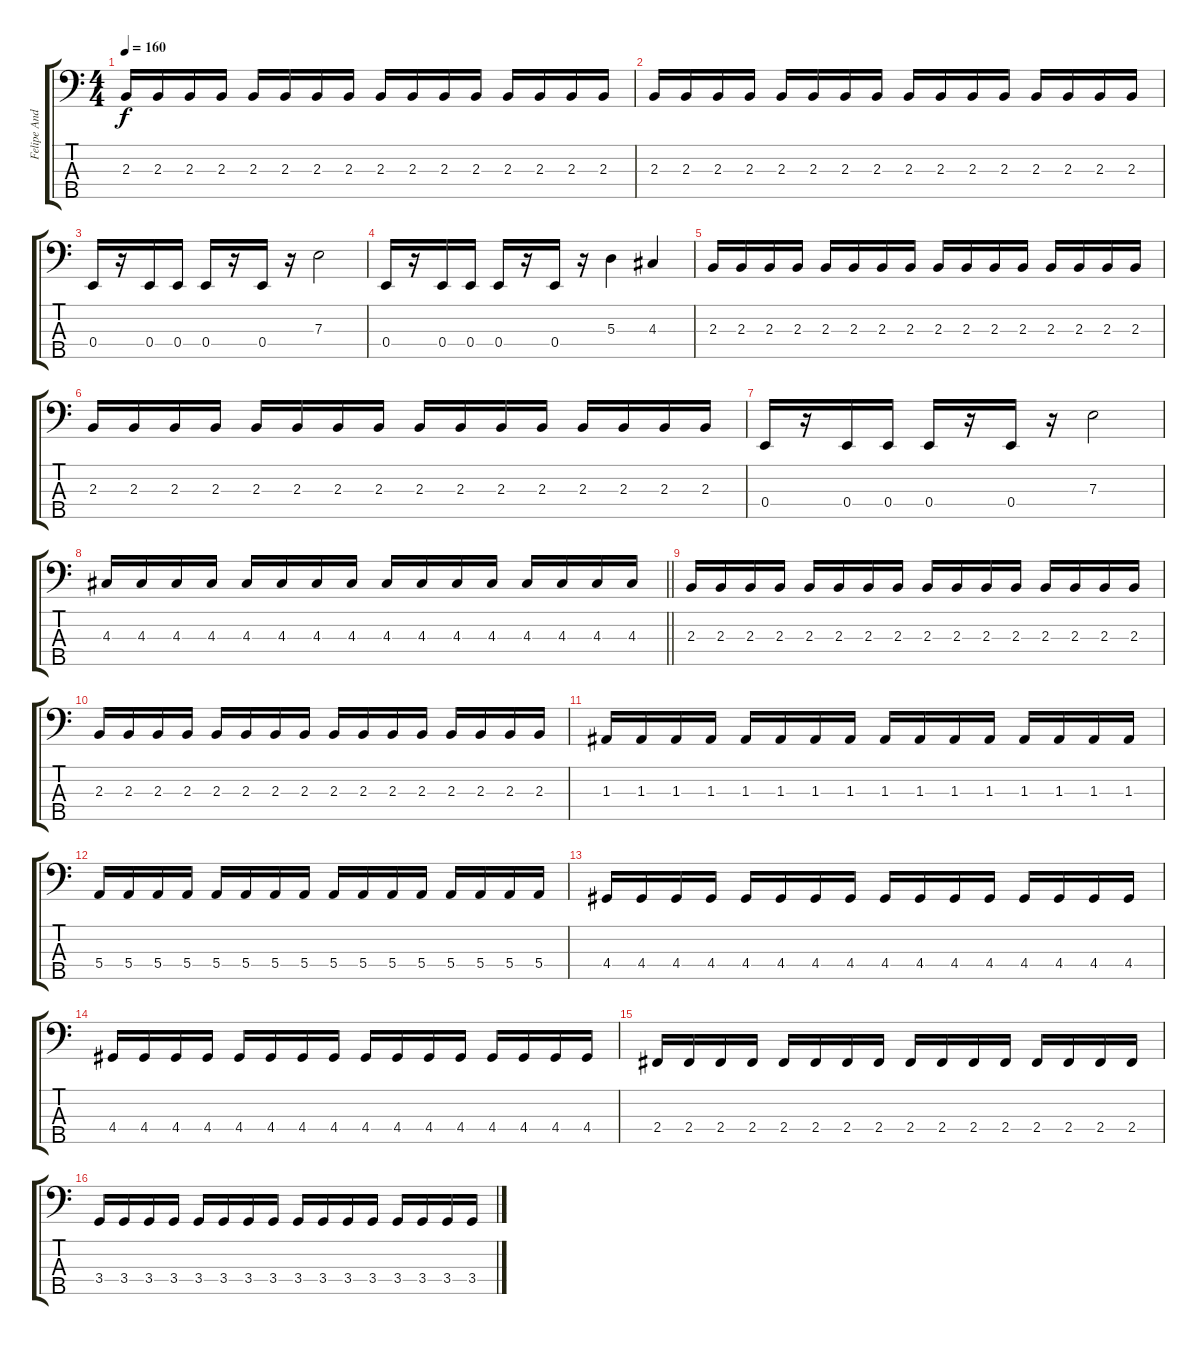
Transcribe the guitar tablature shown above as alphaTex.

\track ("Felipe Andreoli" "Felipe And") {instrument electricbassfinger}
\staff {score tabs}
\tuning (G2 D2 A1 E1 B0) {hide}
\ts (4 4)
\tempo 160
\clef f4
\ks c
2.3.16{dy f} 2.3.16 2.3.16 2.3.16 2.3.16 2.3.16 2.3.16 2.3.16 2.3.16 2.3.16 2.3.16 2.3.16 2.3.16 2.3.16 2.3.16 2.3.16 |
2.3.16 2.3.16 2.3.16 2.3.16 2.3.16 2.3.16 2.3.16 2.3.16 2.3.16 2.3.16 2.3.16 2.3.16 2.3.16 2.3.16 2.3.16 2.3.16 |
0.4.16 r.16 0.4.16 0.4.16 0.4.16 r.16 0.4.16 r.16 7.3.2 |
0.4.16 r.16 0.4.16 0.4.16 0.4.16 r.16 0.4.16 r.16 5.3.4 4.3.4 |
2.3.16 2.3.16 2.3.16 2.3.16 2.3.16 2.3.16 2.3.16 2.3.16 2.3.16 2.3.16 2.3.16 2.3.16 2.3.16 2.3.16 2.3.16 2.3.16 |
2.3.16 2.3.16 2.3.16 2.3.16 2.3.16 2.3.16 2.3.16 2.3.16 2.3.16 2.3.16 2.3.16 2.3.16 2.3.16 2.3.16 2.3.16 2.3.16 |
0.4.16 r.16 0.4.16 0.4.16 0.4.16 r.16 0.4.16 r.16 7.3.2 |
\barLineRight lightlight
4.3.16 4.3.16 4.3.16 4.3.16 4.3.16 4.3.16 4.3.16 4.3.16 4.3.16 4.3.16 4.3.16 4.3.16 4.3.16 4.3.16 4.3.16 4.3.16 |
2.3.16 2.3.16 2.3.16 2.3.16 2.3.16 2.3.16 2.3.16 2.3.16 2.3.16 2.3.16 2.3.16 2.3.16 2.3.16 2.3.16 2.3.16 2.3.16 |
2.3.16 2.3.16 2.3.16 2.3.16 2.3.16 2.3.16 2.3.16 2.3.16 2.3.16 2.3.16 2.3.16 2.3.16 2.3.16 2.3.16 2.3.16 2.3.16 |
1.3.16 1.3.16 1.3.16 1.3.16 1.3.16 1.3.16 1.3.16 1.3.16 1.3.16 1.3.16 1.3.16 1.3.16 1.3.16 1.3.16 1.3.16 1.3.16 |
5.4.16 5.4.16 5.4.16 5.4.16 5.4.16 5.4.16 5.4.16 5.4.16 5.4.16 5.4.16 5.4.16 5.4.16 5.4.16 5.4.16 5.4.16 5.4.16 |
4.4.16 4.4.16 4.4.16 4.4.16 4.4.16 4.4.16 4.4.16 4.4.16 4.4.16 4.4.16 4.4.16 4.4.16 4.4.16 4.4.16 4.4.16 4.4.16 |
4.4.16 4.4.16 4.4.16 4.4.16 4.4.16 4.4.16 4.4.16 4.4.16 4.4.16 4.4.16 4.4.16 4.4.16 4.4.16 4.4.16 4.4.16 4.4.16 |
2.4.16 2.4.16 2.4.16 2.4.16 2.4.16 2.4.16 2.4.16 2.4.16 2.4.16 2.4.16 2.4.16 2.4.16 2.4.16 2.4.16 2.4.16 2.4.16 |
3.4.16 3.4.16 3.4.16 3.4.16 3.4.16 3.4.16 3.4.16 3.4.16 3.4.16 3.4.16 3.4.16 3.4.16 3.4.16 3.4.16 3.4.16 3.4.16
